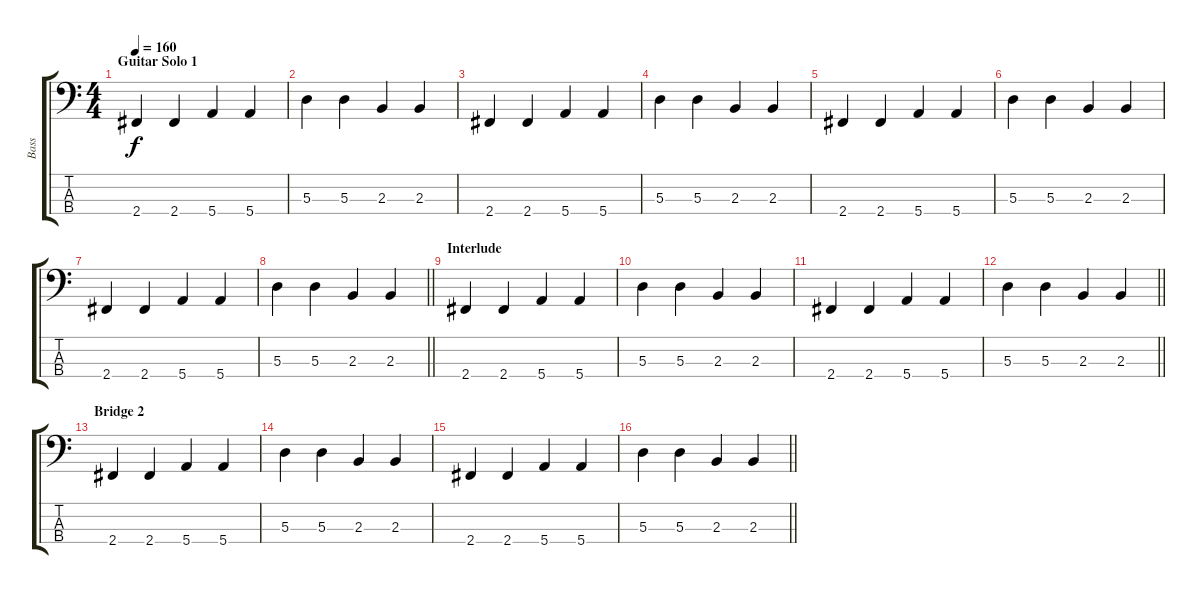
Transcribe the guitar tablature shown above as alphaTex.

\track ("Bass" "Bass") {instrument acousticguitarsteel}
\staff {score tabs}
\tuning (G2 D2 A1 E1) {hide}
\ts (4 4)
\section ("" "Guitar Solo 1")
\tempo 160
\clef f4
\ks c
2.4.4{dy f} 2.4.4 5.4.4 5.4.4 |
5.3.4 5.3.4 2.3.4 2.3.4 |
2.4.4 2.4.4 5.4.4 5.4.4 |
5.3.4 5.3.4 2.3.4 2.3.4 |
2.4.4 2.4.4 5.4.4 5.4.4 |
5.3.4 5.3.4 2.3.4 2.3.4 |
2.4.4 2.4.4 5.4.4 5.4.4 |
\barLineRight lightlight
5.3.4 5.3.4 2.3.4 2.3.4 |
\section ("" "Interlude")
2.4.4 2.4.4 5.4.4 5.4.4 |
5.3.4 5.3.4 2.3.4 2.3.4 |
2.4.4 2.4.4 5.4.4 5.4.4 |
\barLineRight lightlight
5.3.4 5.3.4 2.3.4 2.3.4 |
\section ("" "Bridge 2")
2.4.4 2.4.4 5.4.4 5.4.4 |
5.3.4 5.3.4 2.3.4 2.3.4 |
2.4.4 2.4.4 5.4.4 5.4.4 |
\barLineRight lightlight
5.3.4 5.3.4 2.3.4 2.3.4
